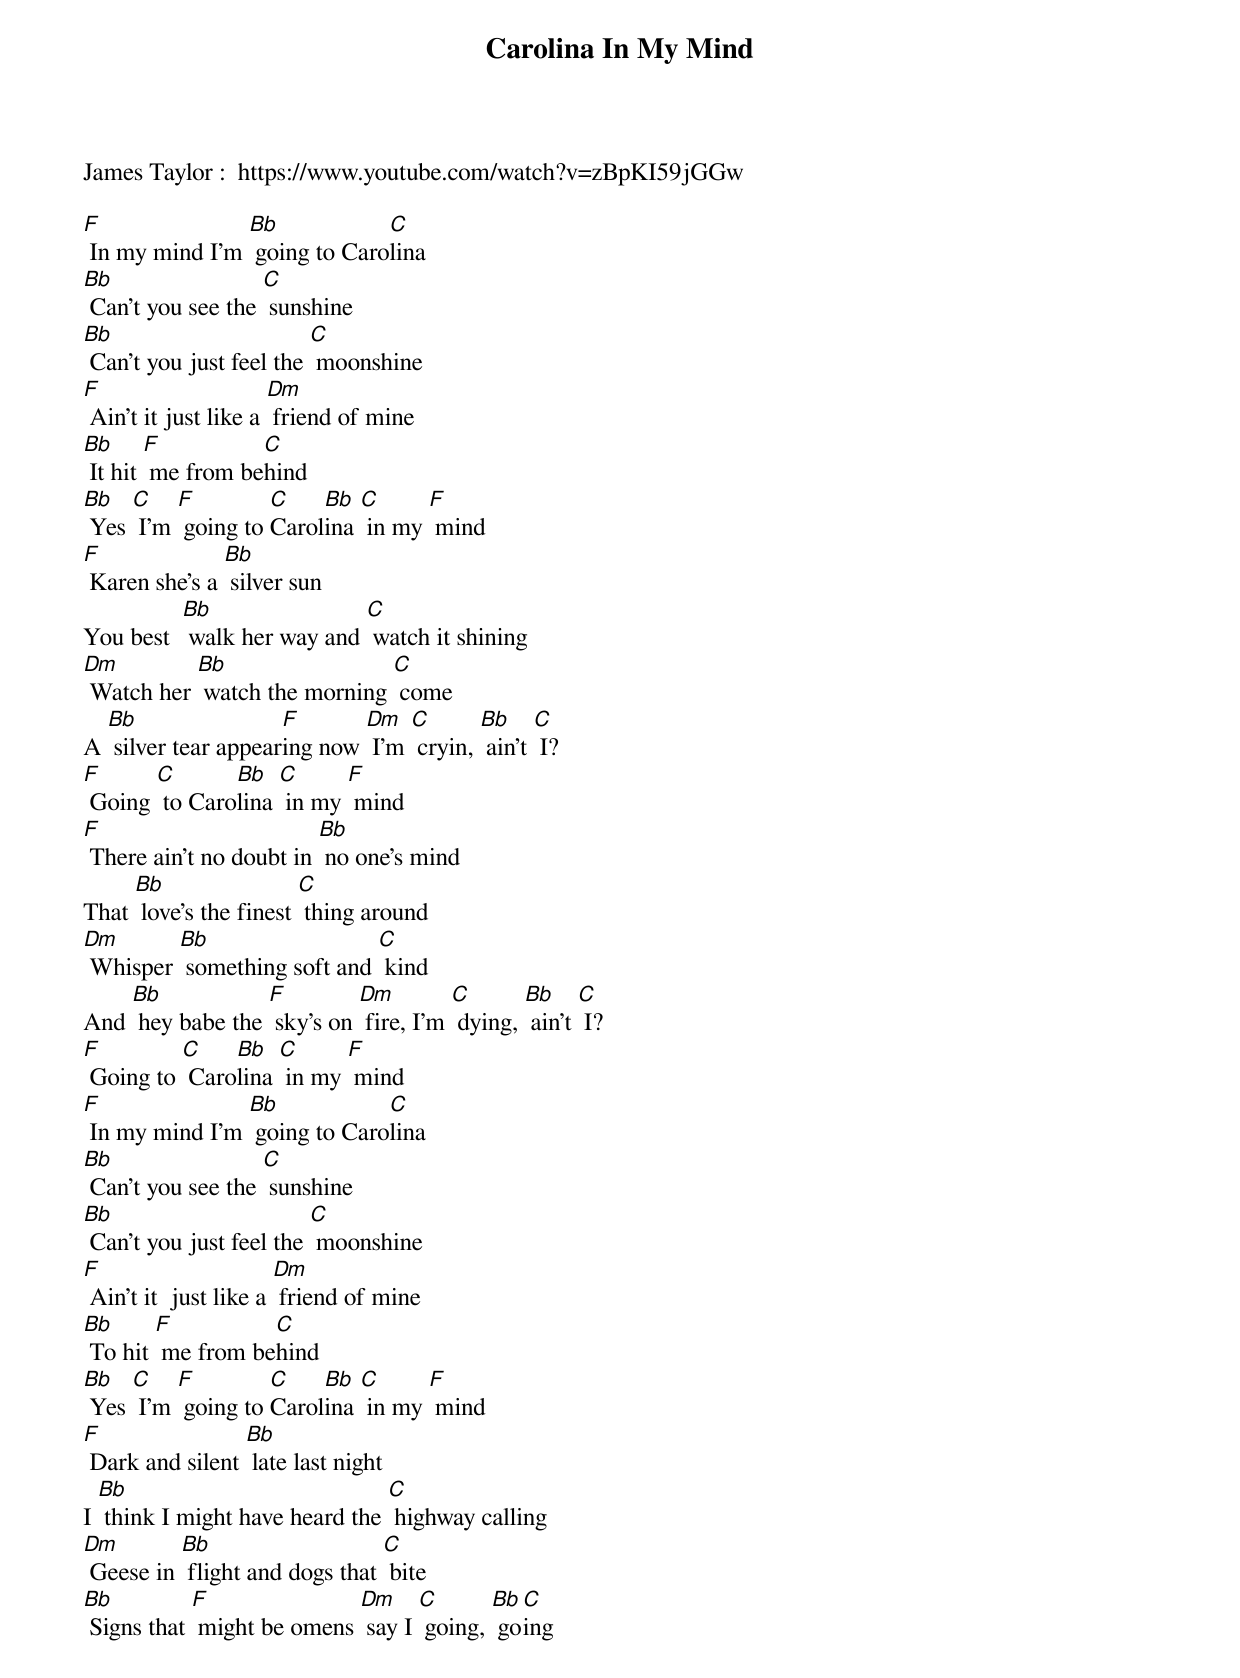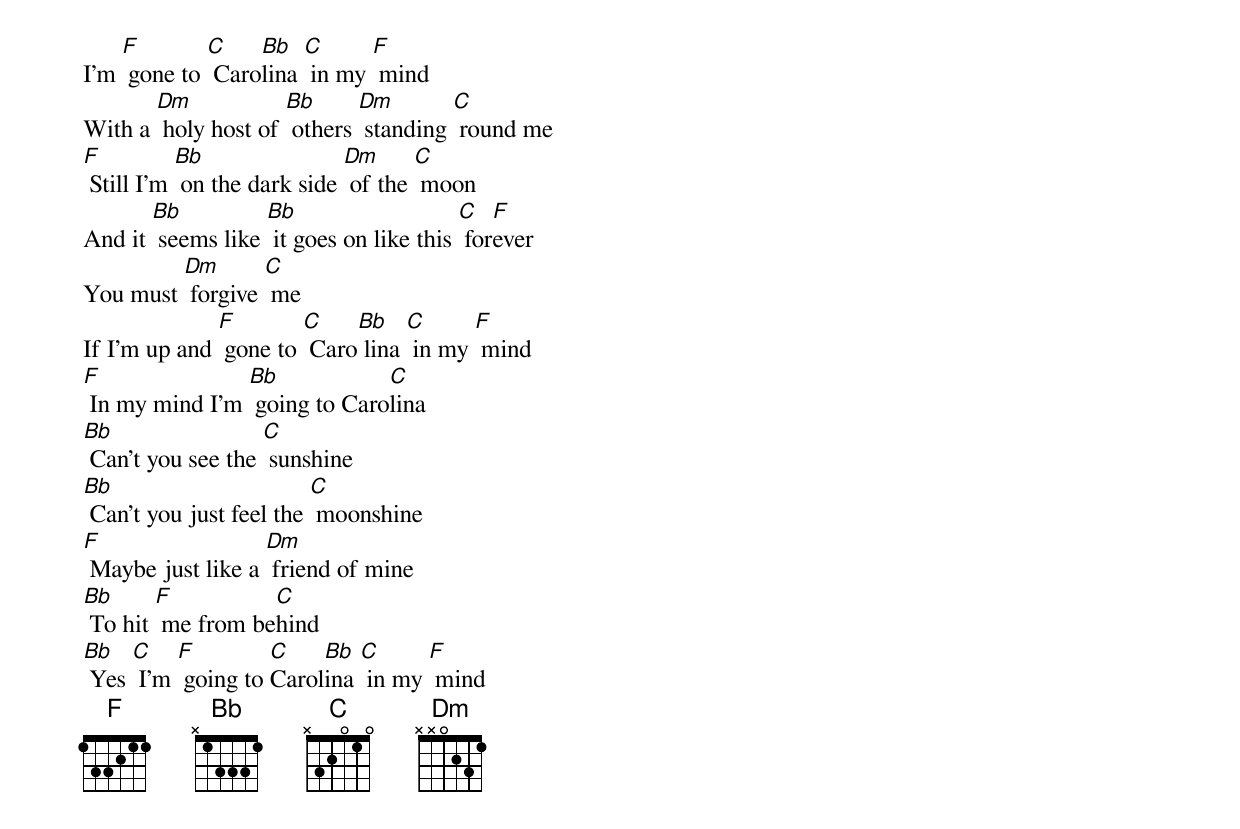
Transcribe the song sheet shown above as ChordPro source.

{t: Carolina In My Mind }
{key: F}
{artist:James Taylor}
James Taylor :  https://www.youtube.com/watch?v=zBpKI59jGGw
{c: }

[F] In my mind I'm [Bb] going to Caro[C]lina
[Bb] Can't you see the [C] sunshine
[Bb] Can't you just feel the [C] moonshine
[F] Ain't it just like a [Dm] friend of mine
[Bb] It hit [F] me from be[C]hind
[Bb] Yes [C] I'm [F] going to [C]Carol[Bb]ina [C] in my [F] mind
{c: }
[F] Karen she's a [Bb] silver sun
You best  [Bb] walk her way and [C] watch it shining
[Dm] Watch her [Bb] watch the morning [C] come
A [Bb] silver tear appear[F]ing now [Dm] I'm [C] cryin, [Bb] ain't [C] I?
[F] Going [C] to Caro[Bb]lina [C] in my [F] mind
{c: }
[F] There ain't no doubt in [Bb] no one's mind
That [Bb] love's the finest [C] thing around
[Dm] Whisper [Bb] something soft and [C] kind
And [Bb] hey babe the [F] sky's on [Dm] fire, I'm [C] dying, [Bb] ain't [C] I?
[F] Going to [C] Caro[Bb]lina [C] in my [F] mind
{c: }
[F] In my mind I'm [Bb] going to Caro[C]lina
[Bb] Can't you see the [C] sunshine
[Bb] Can't you just feel the [C] moonshine
[F] Ain't it  just like a [Dm] friend of mine
[Bb] To hit [F] me from be[C]hind
[Bb] Yes [C] I'm [F] going to [C]Carol[Bb]ina [C] in my [F] mind
{c: }
[F] Dark and silent [Bb] late last night
I [Bb] think I might have heard the [C] highway calling
[Dm] Geese in [Bb] flight and dogs that [C] bite
[Bb] Signs that [F] might be omens [Dm] say I [C] going, [Bb] go[C]ing
I'm [F] gone to [C] Caro[Bb]lina [C] in my [F] mind
{c: }
With a [Dm] holy host of [Bb] others [Dm] standing [C] round me
[F] Still I'm [Bb] on the dark side [Dm] of the [C] moon
And it [Bb] seems like [Bb] it goes on like this [C] for[F]ever
You must [Dm] forgive [C] me
If I'm up and [F] gone to [C] Caro[Bb] lina [C] in my [F] mind
{c: }
[F] In my mind I'm [Bb] going to Caro[C]lina
[Bb] Can't you see the [C] sunshine
[Bb] Can't you just feel the [C] moonshine
[F] Maybe just like a [Dm] friend of mine
[Bb] To hit [F] me from be[C]hind
[Bb] Yes [C] I'm [F] going to [C]Carol[Bb]ina [C] in my [F] mind
